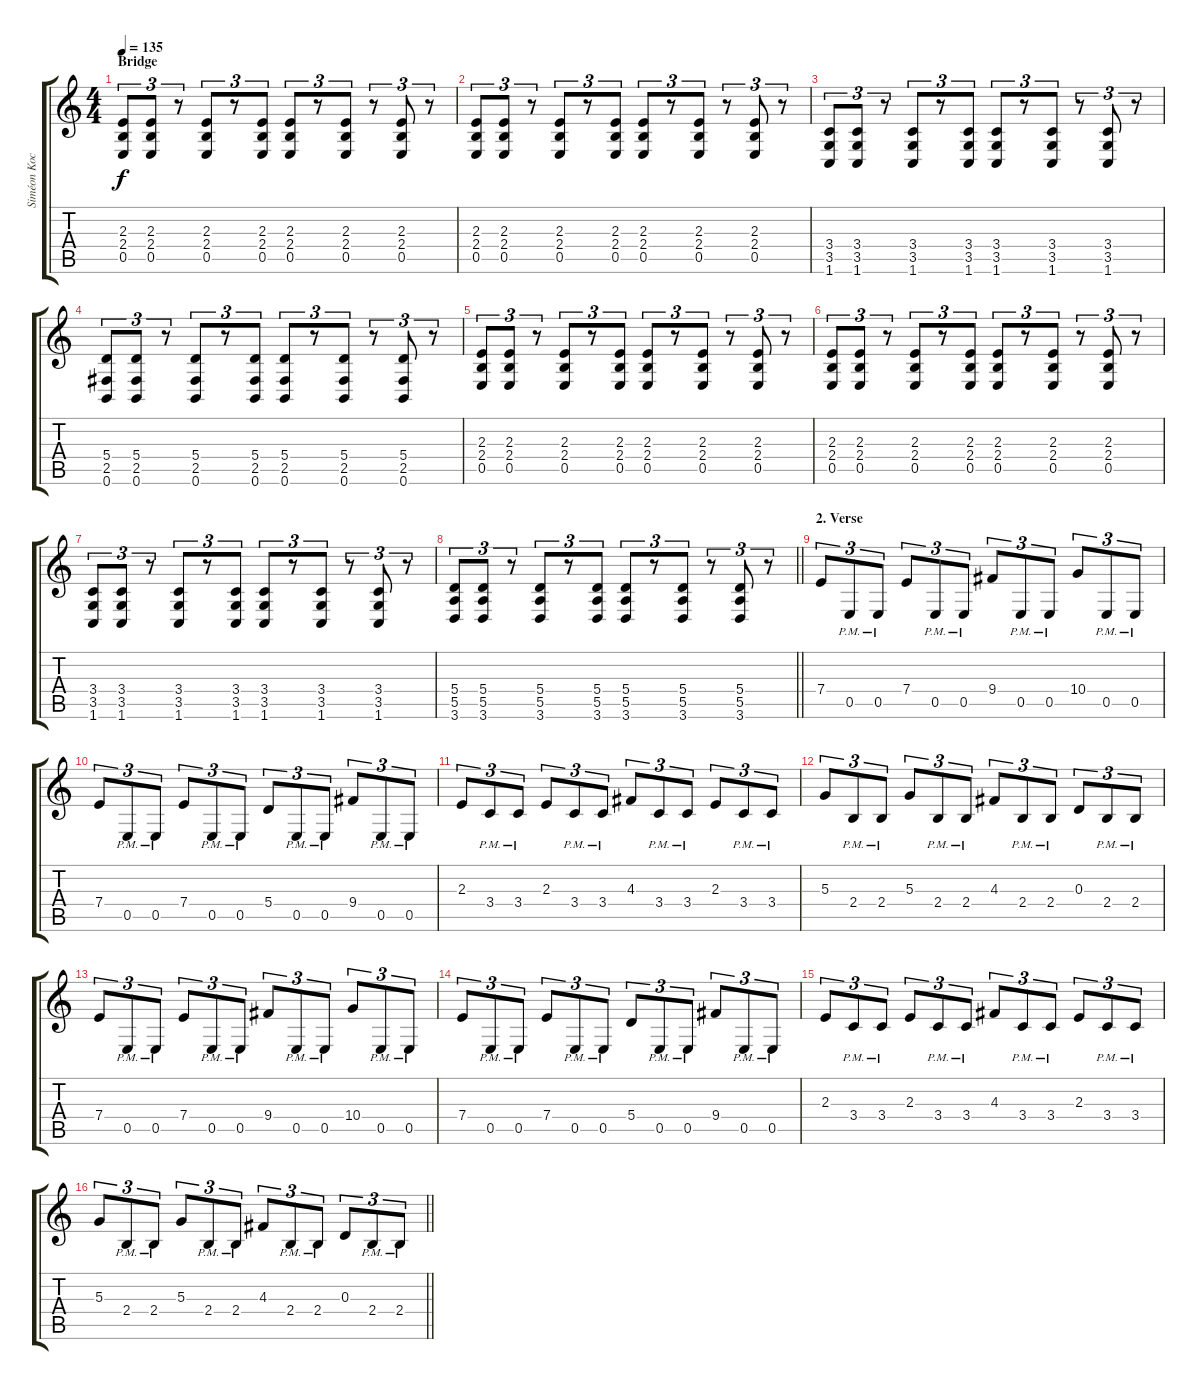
\track ("Siméon Koch" "Siméon Koc") {instrument distortionguitar}
\staff {score tabs}
\tuning (B3 Gb3 D3 A2 E2 B1) {hide}
\ts (4 4)
\section ("" "Bridge")
\tempo 135
\clef g2
\ks c
(2.3 2.4 0.5).8{tu (3 2) dy f} (2.3 2.4 0.5).8{tu (3 2)} r.8{tu (3 2)} (2.3 2.4 0.5).8{tu (3 2)} r.8{tu (3 2)} (2.3 2.4 0.5).8{tu (3 2)} (2.3 2.4 0.5).8{tu (3 2)} r.8{tu (3 2)} (2.3 2.4 0.5).8{tu (3 2)} r.8{tu (3 2)} (2.3 2.4 0.5).8{tu (3 2)} r.8{tu (3 2)} |
(2.3 2.4 0.5).8{tu (3 2)} (2.3 2.4 0.5).8{tu (3 2)} r.8{tu (3 2)} (2.3 2.4 0.5).8{tu (3 2)} r.8{tu (3 2)} (2.3 2.4 0.5).8{tu (3 2)} (2.3 2.4 0.5).8{tu (3 2)} r.8{tu (3 2)} (2.3 2.4 0.5).8{tu (3 2)} r.8{tu (3 2)} (2.3 2.4 0.5).8{tu (3 2)} r.8{tu (3 2)} |
(3.4 3.5 1.6).8{tu (3 2)} (3.4 3.5 1.6).8{tu (3 2)} r.8{tu (3 2)} (3.4 3.5 1.6).8{tu (3 2)} r.8{tu (3 2)} (3.4 3.5 1.6).8{tu (3 2)} (3.4 3.5 1.6).8{tu (3 2)} r.8{tu (3 2)} (3.4 3.5 1.6).8{tu (3 2)} r.8{tu (3 2)} (3.4 3.5 1.6).8{tu (3 2)} r.8{tu (3 2)} |
(5.4 2.5 0.6).8{tu (3 2)} (5.4 2.5 0.6).8{tu (3 2)} r.8{tu (3 2)} (5.4 2.5 0.6).8{tu (3 2)} r.8{tu (3 2)} (5.4 2.5 0.6).8{tu (3 2)} (5.4 2.5 0.6).8{tu (3 2)} r.8{tu (3 2)} (5.4 2.5 0.6).8{tu (3 2)} r.8{tu (3 2)} (5.4 2.5 0.6).8{tu (3 2)} r.8{tu (3 2)} |
(2.3 2.4 0.5).8{tu (3 2)} (2.3 2.4 0.5).8{tu (3 2)} r.8{tu (3 2)} (2.3 2.4 0.5).8{tu (3 2)} r.8{tu (3 2)} (2.3 2.4 0.5).8{tu (3 2)} (2.3 2.4 0.5).8{tu (3 2)} r.8{tu (3 2)} (2.3 2.4 0.5).8{tu (3 2)} r.8{tu (3 2)} (2.3 2.4 0.5).8{tu (3 2)} r.8{tu (3 2)} |
(2.3 2.4 0.5).8{tu (3 2)} (2.3 2.4 0.5).8{tu (3 2)} r.8{tu (3 2)} (2.3 2.4 0.5).8{tu (3 2)} r.8{tu (3 2)} (2.3 2.4 0.5).8{tu (3 2)} (2.3 2.4 0.5).8{tu (3 2)} r.8{tu (3 2)} (2.3 2.4 0.5).8{tu (3 2)} r.8{tu (3 2)} (2.3 2.4 0.5).8{tu (3 2)} r.8{tu (3 2)} |
(3.4 3.5 1.6).8{tu (3 2)} (3.4 3.5 1.6).8{tu (3 2)} r.8{tu (3 2)} (3.4 3.5 1.6).8{tu (3 2)} r.8{tu (3 2)} (3.4 3.5 1.6).8{tu (3 2)} (3.4 3.5 1.6).8{tu (3 2)} r.8{tu (3 2)} (3.4 3.5 1.6).8{tu (3 2)} r.8{tu (3 2)} (3.4 3.5 1.6).8{tu (3 2)} r.8{tu (3 2)} |
\barLineRight lightlight
(5.4 5.5 3.6).8{tu (3 2)} (5.4 5.5 3.6).8{tu (3 2)} r.8{tu (3 2)} (5.4 5.5 3.6).8{tu (3 2)} r.8{tu (3 2)} (5.4 5.5 3.6).8{tu (3 2)} (5.4 5.5 3.6).8{tu (3 2)} r.8{tu (3 2)} (5.4 5.5 3.6).8{tu (3 2)} r.8{tu (3 2)} (5.4 5.5 3.6).8{tu (3 2)} r.8{tu (3 2)} |
\section ("" "2. Verse")
7.4.8{tu (3 2)} 0.5{pm}.8{tu (3 2)} 0.5{pm}.8{tu (3 2)} 7.4.8{tu (3 2)} 0.5{pm}.8{tu (3 2)} 0.5{pm}.8{tu (3 2)} 9.4.8{tu (3 2)} 0.5{pm}.8{tu (3 2)} 0.5{pm}.8{tu (3 2)} 10.4.8{tu (3 2)} 0.5{pm}.8{tu (3 2)} 0.5{pm}.8{tu (3 2)} |
7.4.8{tu (3 2)} 0.5{pm}.8{tu (3 2)} 0.5{pm}.8{tu (3 2)} 7.4.8{tu (3 2)} 0.5{pm}.8{tu (3 2)} 0.5{pm}.8{tu (3 2)} 5.4.8{tu (3 2)} 0.5{pm}.8{tu (3 2)} 0.5{pm}.8{tu (3 2)} 9.4.8{tu (3 2)} 0.5{pm}.8{tu (3 2)} 0.5{pm}.8{tu (3 2)} |
2.3.8{tu (3 2)} 3.4{pm}.8{tu (3 2)} 3.4{pm}.8{tu (3 2)} 2.3.8{tu (3 2)} 3.4{pm}.8{tu (3 2)} 3.4{pm}.8{tu (3 2)} 4.3.8{tu (3 2)} 3.4{pm}.8{tu (3 2)} 3.4{pm}.8{tu (3 2)} 2.3.8{tu (3 2)} 3.4{pm}.8{tu (3 2)} 3.4{pm}.8{tu (3 2)} |
5.3.8{tu (3 2)} 2.4{pm}.8{tu (3 2)} 2.4{pm}.8{tu (3 2)} 5.3.8{tu (3 2)} 2.4{pm}.8{tu (3 2)} 2.4{pm}.8{tu (3 2)} 4.3.8{tu (3 2)} 2.4{pm}.8{tu (3 2)} 2.4{pm}.8{tu (3 2)} 0.3.8{tu (3 2)} 2.4{pm}.8{tu (3 2)} 2.4{pm}.8{tu (3 2)} |
7.4.8{tu (3 2)} 0.5{pm}.8{tu (3 2)} 0.5{pm}.8{tu (3 2)} 7.4.8{tu (3 2)} 0.5{pm}.8{tu (3 2)} 0.5{pm}.8{tu (3 2)} 9.4.8{tu (3 2)} 0.5{pm}.8{tu (3 2)} 0.5{pm}.8{tu (3 2)} 10.4.8{tu (3 2)} 0.5{pm}.8{tu (3 2)} 0.5{pm}.8{tu (3 2)} |
7.4.8{tu (3 2)} 0.5{pm}.8{tu (3 2)} 0.5{pm}.8{tu (3 2)} 7.4.8{tu (3 2)} 0.5{pm}.8{tu (3 2)} 0.5{pm}.8{tu (3 2)} 5.4.8{tu (3 2)} 0.5{pm}.8{tu (3 2)} 0.5{pm}.8{tu (3 2)} 9.4.8{tu (3 2)} 0.5{pm}.8{tu (3 2)} 0.5{pm}.8{tu (3 2)} |
2.3.8{tu (3 2)} 3.4{pm}.8{tu (3 2)} 3.4{pm}.8{tu (3 2)} 2.3.8{tu (3 2)} 3.4{pm}.8{tu (3 2)} 3.4{pm}.8{tu (3 2)} 4.3.8{tu (3 2)} 3.4{pm}.8{tu (3 2)} 3.4{pm}.8{tu (3 2)} 2.3.8{tu (3 2)} 3.4{pm}.8{tu (3 2)} 3.4{pm}.8{tu (3 2)} |
\barLineRight lightlight
5.3.8{tu (3 2)} 2.4{pm}.8{tu (3 2)} 2.4{pm}.8{tu (3 2)} 5.3.8{tu (3 2)} 2.4{pm}.8{tu (3 2)} 2.4{pm}.8{tu (3 2)} 4.3.8{tu (3 2)} 2.4{pm}.8{tu (3 2)} 2.4{pm}.8{tu (3 2)} 0.3.8{tu (3 2)} 2.4{pm}.8{tu (3 2)} 2.4{pm}.8{tu (3 2)}
